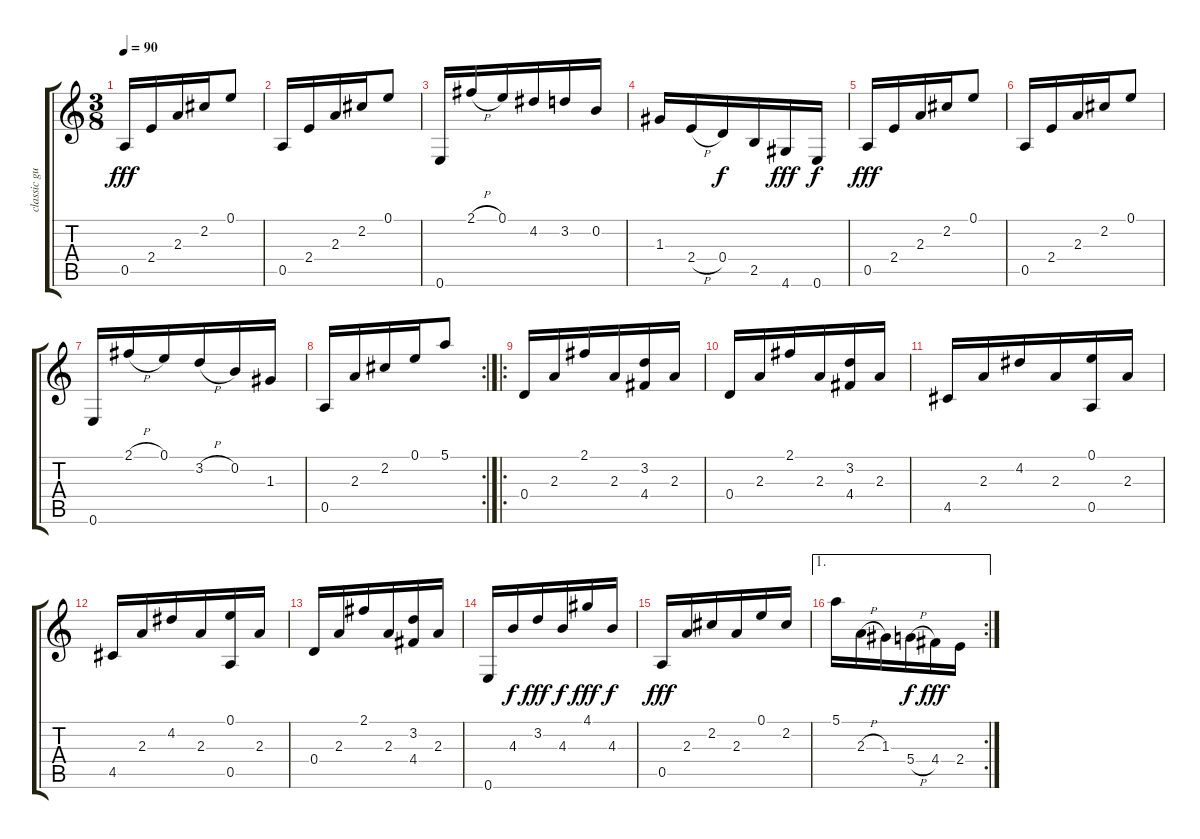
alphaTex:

\track ("classic guitar" "classic gu") {instrument acousticguitarnylon}
\staff {score tabs}
\tuning (E4 B3 G3 D3 A2 E2) {hide}
\ts (3 8)
\tempo 90
\clef g2
\ks c
0.5.16{dy fff} 2.4.16 2.3.16 2.2.16 0.1.8 |
0.5.16 2.4.16 2.3.16 2.2.16 0.1.8 |
0.6.16 2.1{h}.16 0.1.16 4.2.16 3.2.16 0.2.16 |
1.3.16 2.4{h}.16 0.4.16{dy f} 2.5.16 4.6.16{dy fff} 0.6.16{dy f} |
0.5.16{dy fff} 2.4.16 2.3.16 2.2.16 0.1.8 |
0.5.16 2.4.16 2.3.16 2.2.16 0.1.8 |
0.6.16 2.1{h}.16 0.1.16 3.2{h}.16 0.2.16 1.3.16 |
\rc 2
0.5.16 2.3.16 2.2.16 0.1.16 5.1.8 |
\ro
0.4.16 2.3.16 2.1.16 2.3.16 (3.2 4.4).16 2.3.16 |
0.4.16 2.3.16 2.1.16 2.3.16 (3.2 4.4).16 2.3.16 |
4.5.16 2.3.16 4.2.16 2.3.16 (0.1 0.5).16 2.3.16 |
4.5.16 2.3.16 4.2.16 2.3.16 (0.1 0.5).16 2.3.16 |
0.4.16 2.3.16 2.1.16 2.3.16 (3.2 4.4).16 2.3.16 |
0.6.16 4.3.16{dy f} 3.2.16{dy fff} 4.3.16{dy f} 4.1.16{dy fff} 4.3.16{dy f} |
0.5.16{dy fff} 2.3.16 2.2.16 2.3.16 0.1.16 2.2.16 |
\ae 1
\rc 2
5.1.16 2.3{h}.16 1.3.16 5.4{h}.16{dy f} 4.4.16{dy fff} 2.4.16
